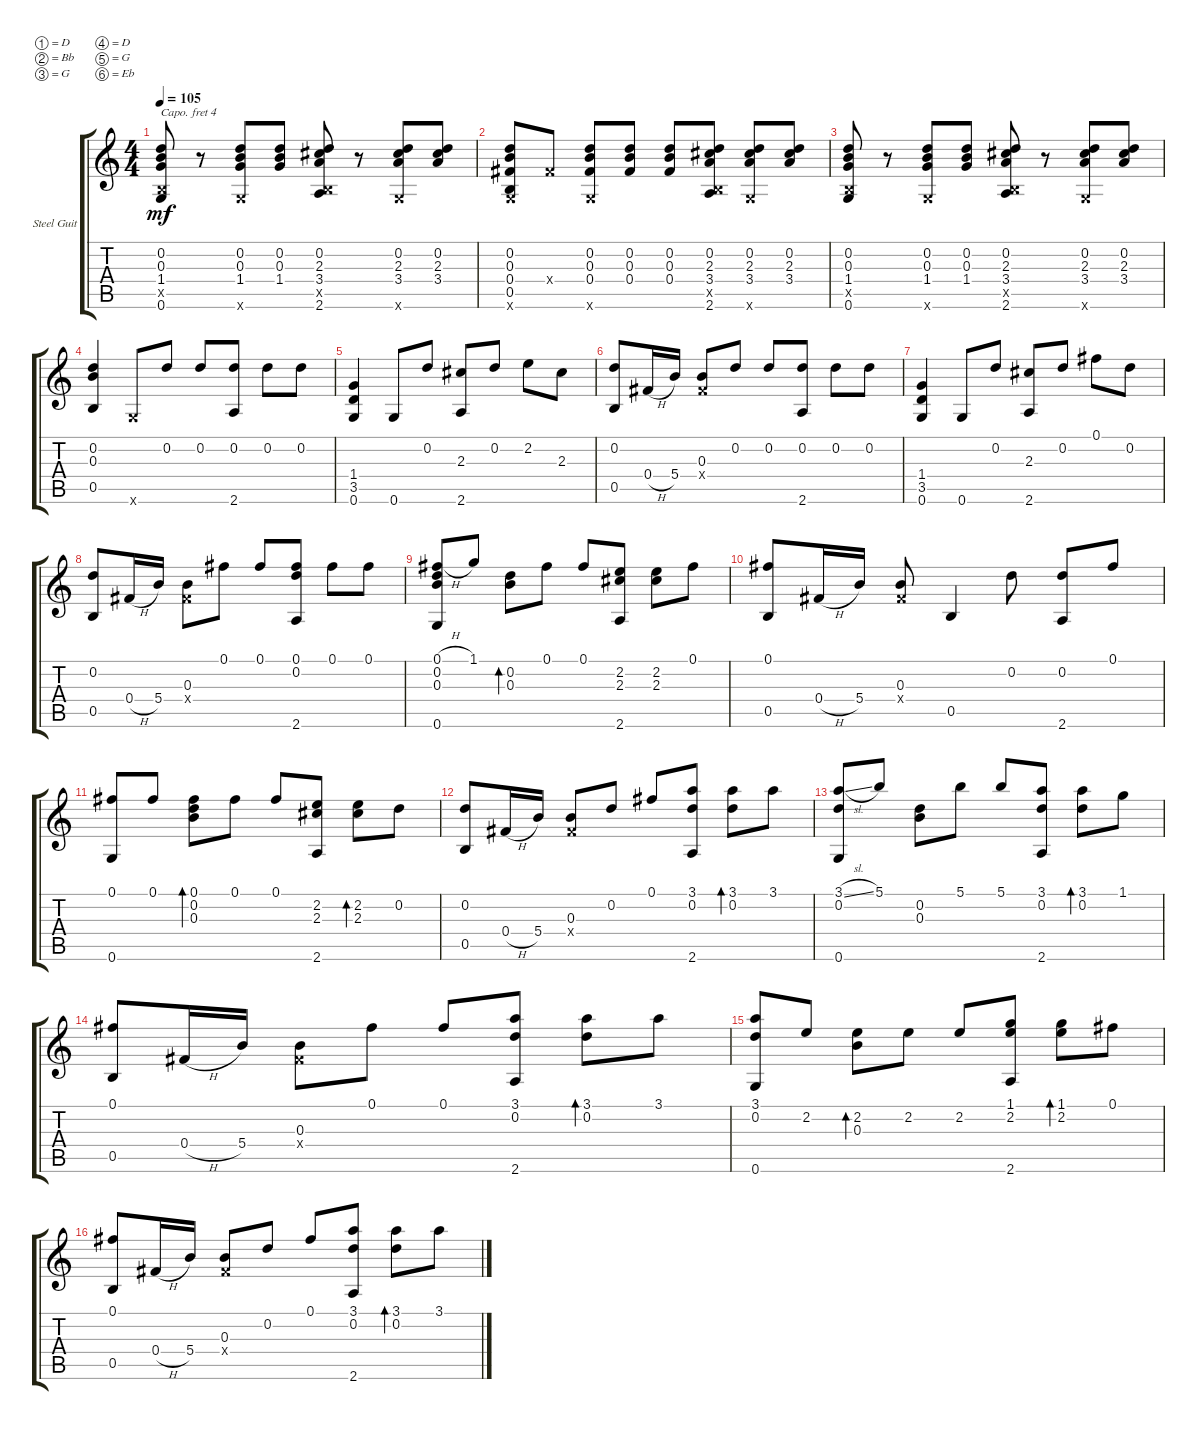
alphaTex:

\defaultSystemsLayout 4
\bracketExtendMode groupsimilarinstruments
\firstSystemTrackNameOrientation horizontal
\otherSystemsTrackNameOrientation horizontal
\track ("Steel Guitar" "Steel Guit") {instrument acousticguitarsteel}
\staff {score tabs}
\capo 4
\tuning (D4 Bb3 G3 D3 G2 Eb2)
\ts (4 4)
\tempo 105
\clef g2
\ks c
(0.6 1.4 0.3 0.2 0.5{x}).8{dy mf} r.8 (0.6{x} 1.4 0.3 0.2).8 (0.2 0.3 1.4).8 (2.6 3.4 2.3 0.2 0.5{x}).8 r.8 (0.6{x} 3.4 2.3 0.2).8 (0.2 2.3 3.4).8 |
(0.5 0.4 0.3 0.2 0.6{x}).8 0.4{x}.8 (0.4 0.3 0.2 0.6{x}).8 (0.4 0.3 0.2).8 (0.2 0.4 0.3).8 (2.6 3.4 2.3 0.2 0.5{x}).8 (3.4 2.3 0.2 0.6{x}).8 (3.4 2.3 0.2).8 |
(0.6 1.4 0.3 0.2 0.5{x}).8 r.8 (0.6{x} 1.4 0.3 0.2).8 (0.2 0.3 1.4).8 (2.6 3.4 2.3 0.2 0.5{x}).8 r.8 (0.6{x} 3.4 2.3 0.2).8 (0.2 2.3 3.4).8 |
(0.5 0.3 0.2).4 0.6{x}.8 0.2.8 0.2.8 (0.2 2.6).8 0.2.8 0.2.8 |
(0.6 1.4 3.5).4 0.6.8 0.2.8 (2.6 2.3).8 0.2.8 2.2.8 2.3.8 |
(0.5 0.2).8 0.4{h}.16 5.4.16 (0.3 0.4{x}).8 0.2.8 0.2.8 (2.6 0.2).8 0.2.8 0.2.8 |
(0.6 1.4 3.5).4 0.6.8 0.2.8 (2.6 2.3).8 0.2.8 0.1.8 0.2.8 |
(0.5 0.2).8 0.4{h}.16 5.4.16 (0.3 0.4{x}).8 0.1.8 0.1.8 (2.6 0.1 0.2).8 0.1.8 0.1.8 |
(0.6 0.3 0.2 0.1{h}).8 1.1.8 (0.3 0.2).8{bd 30} 0.1.8 0.1.8 (2.3 2.2 2.6).8 (2.3 2.2).8 0.1.8 |
(0.5 0.1).8 0.4{h}.16 5.4.16 (0.3 0.4{x}).8 0.5.4 0.2.8 (0.2 2.6).8 0.1.8 |
(0.6 0.1).8 0.1.8 (0.1 0.3 0.2).8{bd 30} 0.1.8 0.1.8 (2.2 2.3 2.6).8 (2.3 2.2).8{bd 30} 0.2.8 |
(0.5 0.2).8 0.4{h}.16 5.4.16 (0.3 0.4{x}).8 0.2.8 0.1.8 (0.2 3.1 2.6).8 (0.2 3.1).8{bd 30} 3.1.8 |
(3.1{sl} 0.2 0.6).8 5.1.8 (0.2 0.3).8 5.1.8 5.1.8 (3.1 0.2 2.6).8 (0.2 3.1).8{bd 30} 1.1.8 |
(0.5 0.1).8 0.4{h}.16 5.4.16 (0.3 0.4{x}).8 0.1.8 0.1.8 (3.1 2.6 0.2).8 (3.1 0.2).8{bd 30} 3.1.8 |
(0.2 3.1 0.6).8 2.2.8 (2.2 0.3).8{bd 30} 2.2.8 2.2.8 (1.1 2.6 2.2).8 (2.2 1.1).8{bd 30} 0.1.8 |
(0.5 0.1).8 0.4{h}.16 5.4.16 (0.3 0.4{x}).8 0.2.8 0.1.8 (3.1 2.6 0.2).8 (3.1 0.2).8{bd 30} 3.1.8
